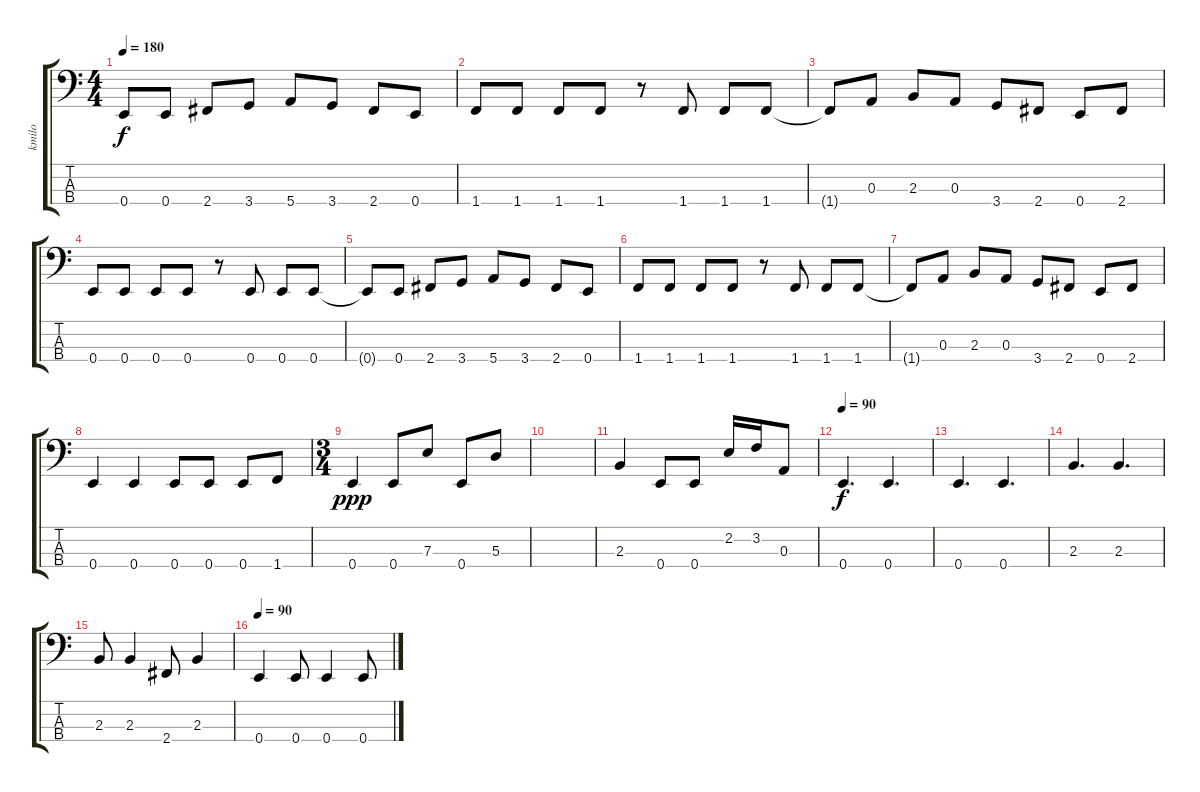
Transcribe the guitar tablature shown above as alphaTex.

\track ("kmilo" "kmilo") {instrument electricbassfinger}
\staff {score tabs}
\tuning (G2 D2 A1 E1) {hide}
\ts (4 4)
\tempo 180
\clef f4
\ks c
0.4{t}.8{dy f} 0.4.8 2.4.8 3.4.8 5.4.8 3.4.8 2.4.8 0.4.8 |
1.4.8 1.4.8 1.4.8 1.4.8 r.8 1.4.8 1.4.8 1.4.8 |
1.4{t}.8 0.3.8 2.3.8 0.3.8 3.4.8 2.4.8 0.4.8 2.4.8 |
0.4.8 0.4.8 0.4.8 0.4.8 r.8 0.4.8 0.4.8 0.4.8 |
0.4{t}.8 0.4.8 2.4.8 3.4.8 5.4.8 3.4.8 2.4.8 0.4.8 |
1.4.8 1.4.8 1.4.8 1.4.8 r.8 1.4.8 1.4.8 1.4.8 |
1.4{t}.8 0.3.8 2.3.8 0.3.8 3.4.8 2.4.8 0.4.8 2.4.8 |
0.4.4 0.4.4 0.4.8 0.4.8 0.4.8 1.4.8 |
\ts (3 4)
0.4.4{dy ppp} 0.4.8 7.3.8 0.4.8 5.3.8 |
|
2.3.4 0.4.8 0.4.8 2.2.16 3.2.16 0.3.8 |
\tempo 90
0.4.4{d dy f} 0.4.4{d} |
0.4.4{d} 0.4.4{d} |
2.3.4{d} 2.3.4{d} |
2.3.8 2.3.4 2.4.8 2.3.4 |
\tempo 90
0.4.4 0.4.8 0.4.4 0.4.8
